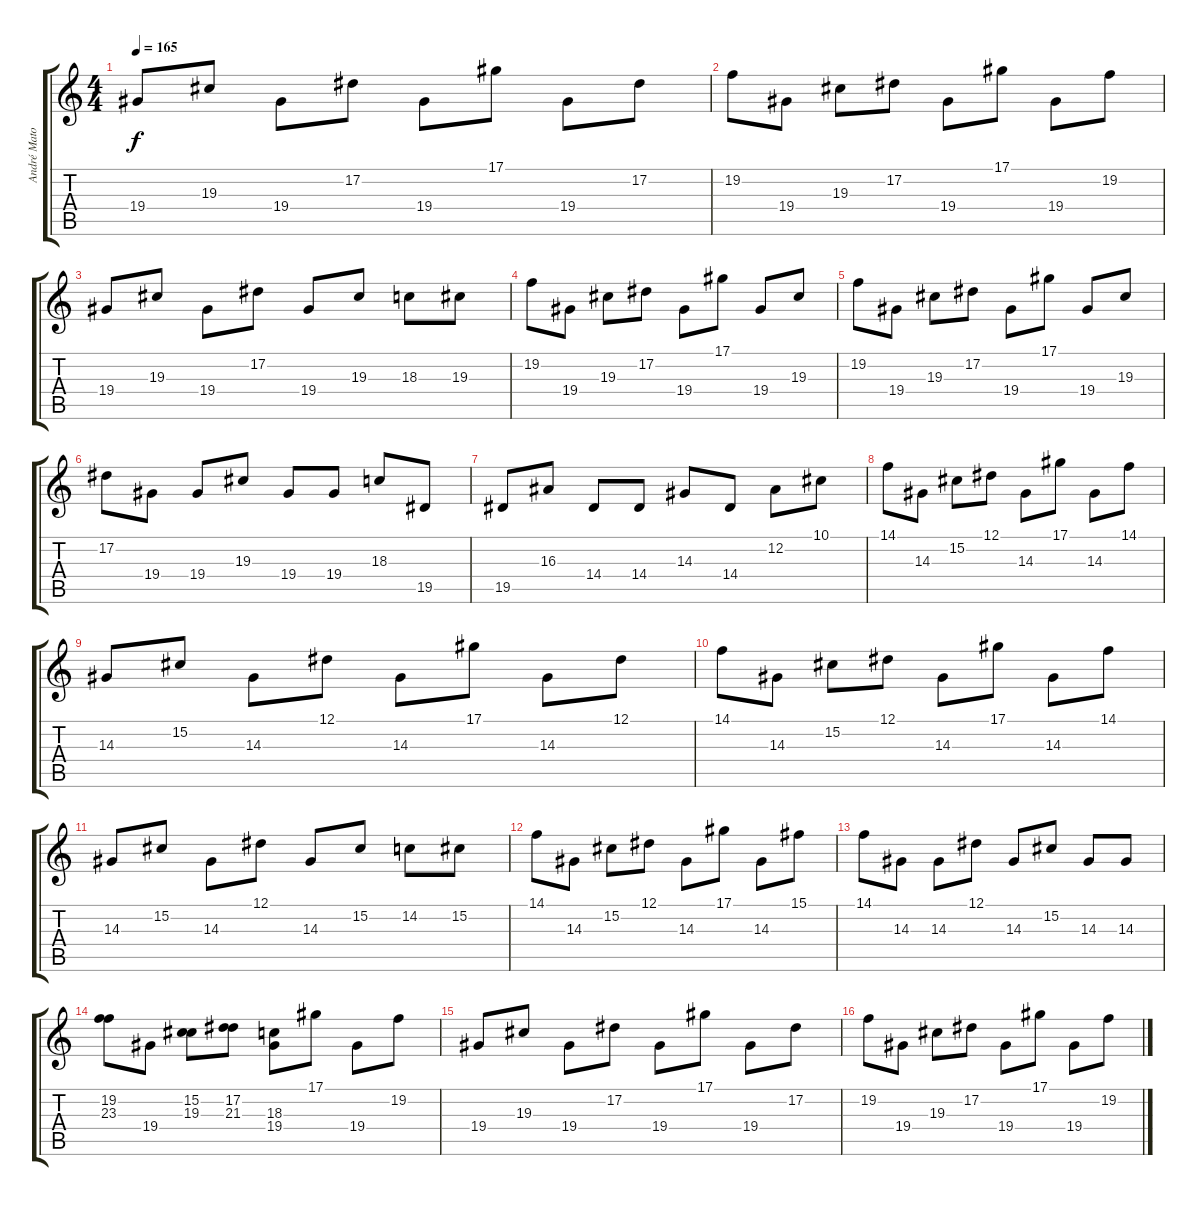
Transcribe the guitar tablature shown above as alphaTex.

\track ("André Matos - String Ensemble 1" "André Mato") {instrument stringensemble1}
\staff {score tabs}
\tuning (Eb4 Bb3 Gb3 Db3 Ab2 Eb2) {hide}
\ts (4 4)
\tempo 165
\clef g2
\ks c
19.4.8{dy f} 19.3.8 19.4.8 17.2.8 19.4.8 17.1.8 19.4.8 17.2.8 |
19.2.8 19.4.8 19.3.8 17.2.8 19.4.8 17.1.8 19.4.8 19.2.8 |
19.4.8 19.3.8 19.4.8 17.2.8 19.4.8 19.3.8 18.3.8 19.3.8 |
19.2.8 19.4.8 19.3.8 17.2.8 19.4.8 17.1.8 19.4.8 19.3.8 |
19.2.8 19.4.8 19.3.8 17.2.8 19.4.8 17.1.8 19.4.8 19.3.8 |
17.2.8 19.4.8 19.4.8 19.3.8 19.4.8 19.4.8 18.3.8 19.5.8 |
19.5.8 16.3.8 14.4.8 14.4.8 14.3.8 14.4.8 12.2.8 10.1.8 |
14.1.8 14.3.8 15.2.8 12.1.8 14.3.8 17.1.8 14.3.8 14.1.8 |
14.3.8 15.2.8 14.3.8 12.1.8 14.3.8 17.1.8 14.3.8 12.1.8 |
14.1.8 14.3.8 15.2.8 12.1.8 14.3.8 17.1.8 14.3.8 14.1.8 |
14.3.8 15.2.8 14.3.8 12.1.8 14.3.8 15.2.8 14.2.8 15.2.8 |
14.1.8 14.3.8 15.2.8 12.1.8 14.3.8 17.1.8 14.3.8 15.1.8 |
14.1.8 14.3.8 14.3.8 12.1.8 14.3.8 15.2.8 14.3.8 14.3.8 |
(19.2 23.3).8 19.4.8 (15.2 19.3).8 (17.2 21.3).8 (18.3 19.4).8 17.1.8 19.4.8 19.2.8 |
19.4.8 19.3.8 19.4.8 17.2.8 19.4.8 17.1.8 19.4.8 17.2.8 |
19.2.8 19.4.8 19.3.8 17.2.8 19.4.8 17.1.8 19.4.8 19.2.8
